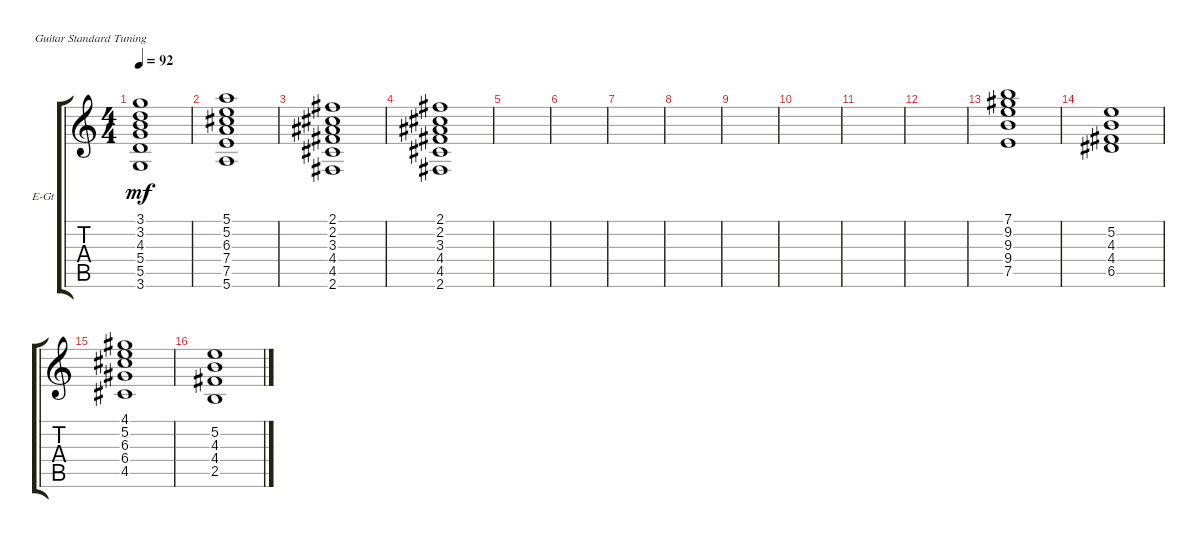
\defaultSystemsLayout 4
\bracketExtendMode groupsimilarinstruments
\firstSystemTrackNameOrientation horizontal
\otherSystemsTrackNameOrientation horizontal
\track ("Electric Guitar" "E-Gt") {instrument overdrivenguitar}
\staff {score tabs}
\tuning (E4 B3 G3 D3 A2 E2)
\ts (4 4)
\tempo 92
\clef g2
\ks c
(3.6 5.5 5.4 4.3 3.2 3.1).1{dy mf} |
(5.6 7.5 7.4 6.3 5.2 5.1).1 |
(2.6 4.5 4.4 3.3 2.2 2.1).1 |
(2.6 4.5 4.4 3.3 2.2 2.1).1 |
|
|
|
|
|
|
|
|
(7.5 9.4 9.3 9.2 7.1).1 |
(6.5 4.4 4.3 5.2).1 |
(4.5 6.4 6.3 5.2 4.1).1 |
(2.5 4.4 4.3 5.2).1
